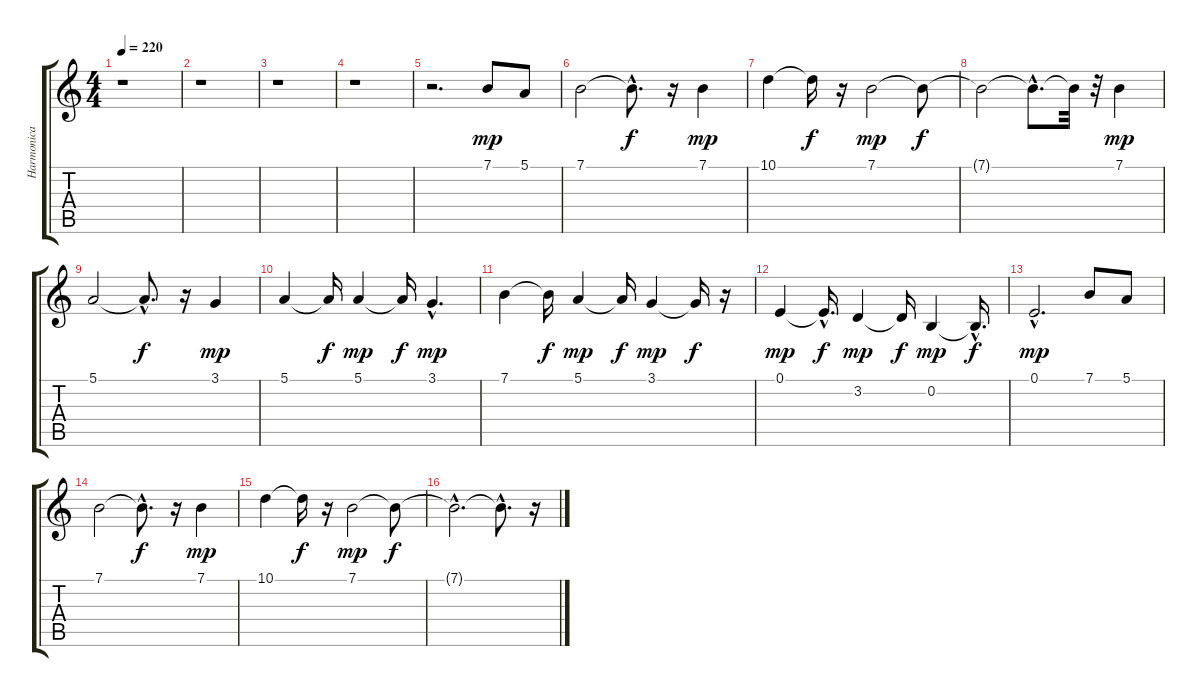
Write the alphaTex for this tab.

\track ("Harmonica" "Harmonica") {instrument harmonica}
\staff {score tabs}
\tuning (E4 B3 G3 D3 A2 E2) {hide}
\ts (4 4)
\tempo 220
\clef g2
\ks c
r.1{dy f} |
r.1 |
r.1 |
r.1 |
r.2{d} 7.1.8{dy mp} 5.1.8 |
7.1.2 7.1{hac t}.8{d dy f} r.16 7.1.4{dy mp} |
10.1.4 10.1{t}.16{dy f} r.16 7.1.2{dy mp} 7.1{t}.8{dy f} |
7.1{t}.2 7.1{hac t}.8{d} 7.1{t}.32 r.32 7.1.4{dy mp} |
5.1.2 5.1{hac t}.8{d dy f} r.16 3.1.4{dy mp} |
5.1.4 5.1{t}.16{dy f} 5.1.4{dy mp} 5.1{t}.16{dy f} 3.1{hac}.4{d dy mp} |
7.1.4 7.1{t}.16{dy f} 5.1.4{dy mp} 5.1{t}.16{dy f} 3.1.4{dy mp} 3.1{t}.16{dy f} r.16 |
0.1.4{dy mp} 0.1{hac t}.16{d dy f} 3.2.4{dy mp} 3.2{t}.16{dy f} 0.2.4{dy mp} 0.2{hac t}.16{d dy f} |
0.1{hac}.2{d dy mp} 7.1.8 5.1.8 |
7.1.2 7.1{hac t}.8{d dy f} r.16 7.1.4{dy mp} |
10.1.4 10.1{t}.16{dy f} r.16 7.1.2{dy mp} 7.1{t}.8{dy f} |
7.1{hac t}.2{d} 7.1{hac t}.8{d} r.16
